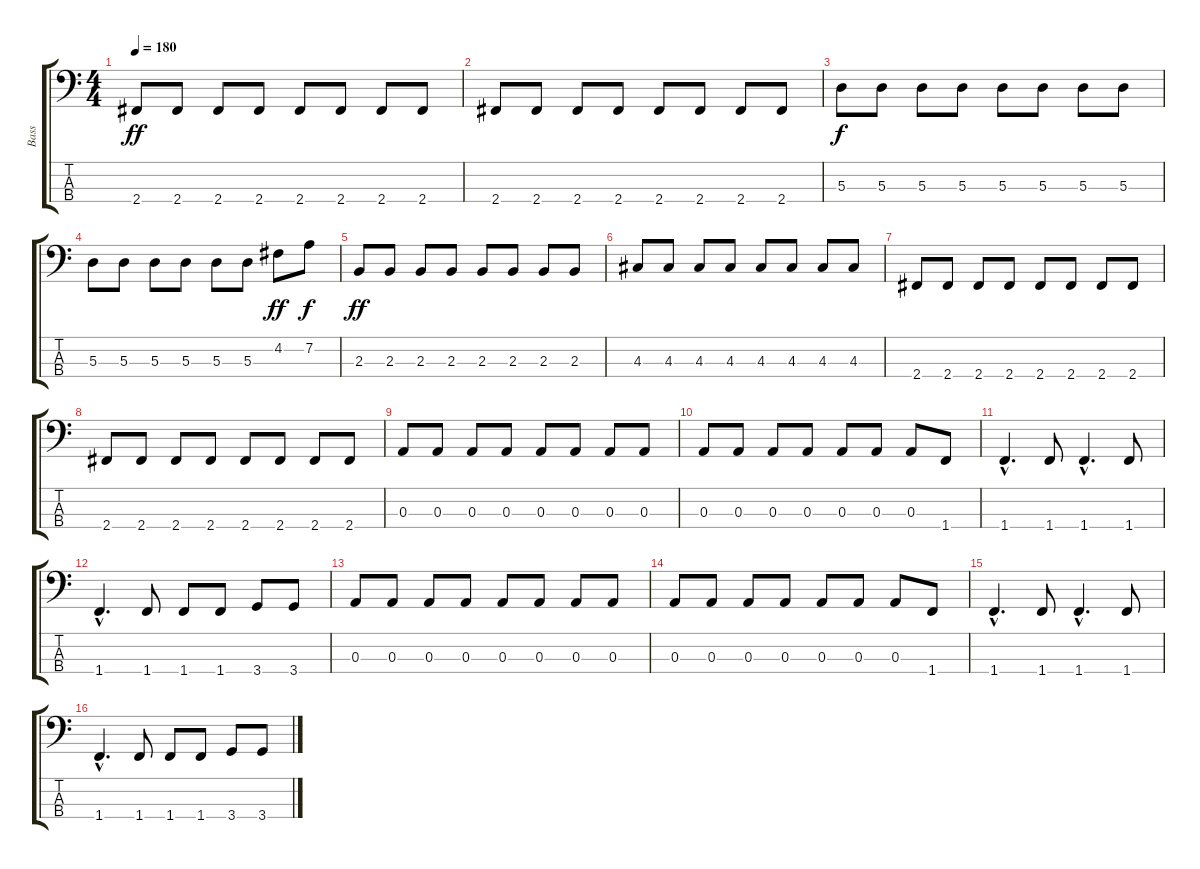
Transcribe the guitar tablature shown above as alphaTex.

\track ("Bass" "Bass") {instrument electricbassfinger}
\staff {score tabs}
\tuning (G2 D2 A1 E1) {hide}
\ts (4 4)
\tempo 180
\clef f4
\ks c
2.4.8{dy ff} 2.4.8 2.4.8 2.4.8 2.4.8 2.4.8 2.4.8 2.4.8 |
2.4.8 2.4.8 2.4.8 2.4.8 2.4.8 2.4.8 2.4.8 2.4.8 |
5.3.8{dy f} 5.3.8 5.3.8 5.3.8 5.3.8 5.3.8 5.3.8 5.3.8 |
5.3.8 5.3.8 5.3.8 5.3.8 5.3.8 5.3.8 4.2.8{dy ff} 7.2.8{dy f} |
2.3.8{dy ff} 2.3.8 2.3.8 2.3.8 2.3.8 2.3.8 2.3.8 2.3.8 |
4.3.8 4.3.8 4.3.8 4.3.8 4.3.8 4.3.8 4.3.8 4.3.8 |
2.4.8 2.4.8 2.4.8 2.4.8 2.4.8 2.4.8 2.4.8 2.4.8 |
2.4.8 2.4.8 2.4.8 2.4.8 2.4.8 2.4.8 2.4.8 2.4.8 |
0.3.8 0.3.8 0.3.8 0.3.8 0.3.8 0.3.8 0.3.8 0.3.8 |
0.3.8 0.3.8 0.3.8 0.3.8 0.3.8 0.3.8 0.3.8 1.4.8 |
1.4{hac}.4{d} 1.4.8 1.4{hac}.4{d} 1.4.8 |
1.4{hac}.4{d} 1.4.8 1.4.8 1.4.8 3.4.8 3.4.8 |
0.3.8 0.3.8 0.3.8 0.3.8 0.3.8 0.3.8 0.3.8 0.3.8 |
0.3.8 0.3.8 0.3.8 0.3.8 0.3.8 0.3.8 0.3.8 1.4.8 |
1.4{hac}.4{d} 1.4.8 1.4{hac}.4{d} 1.4.8 |
1.4{hac}.4{d} 1.4.8 1.4.8 1.4.8 3.4.8 3.4.8
